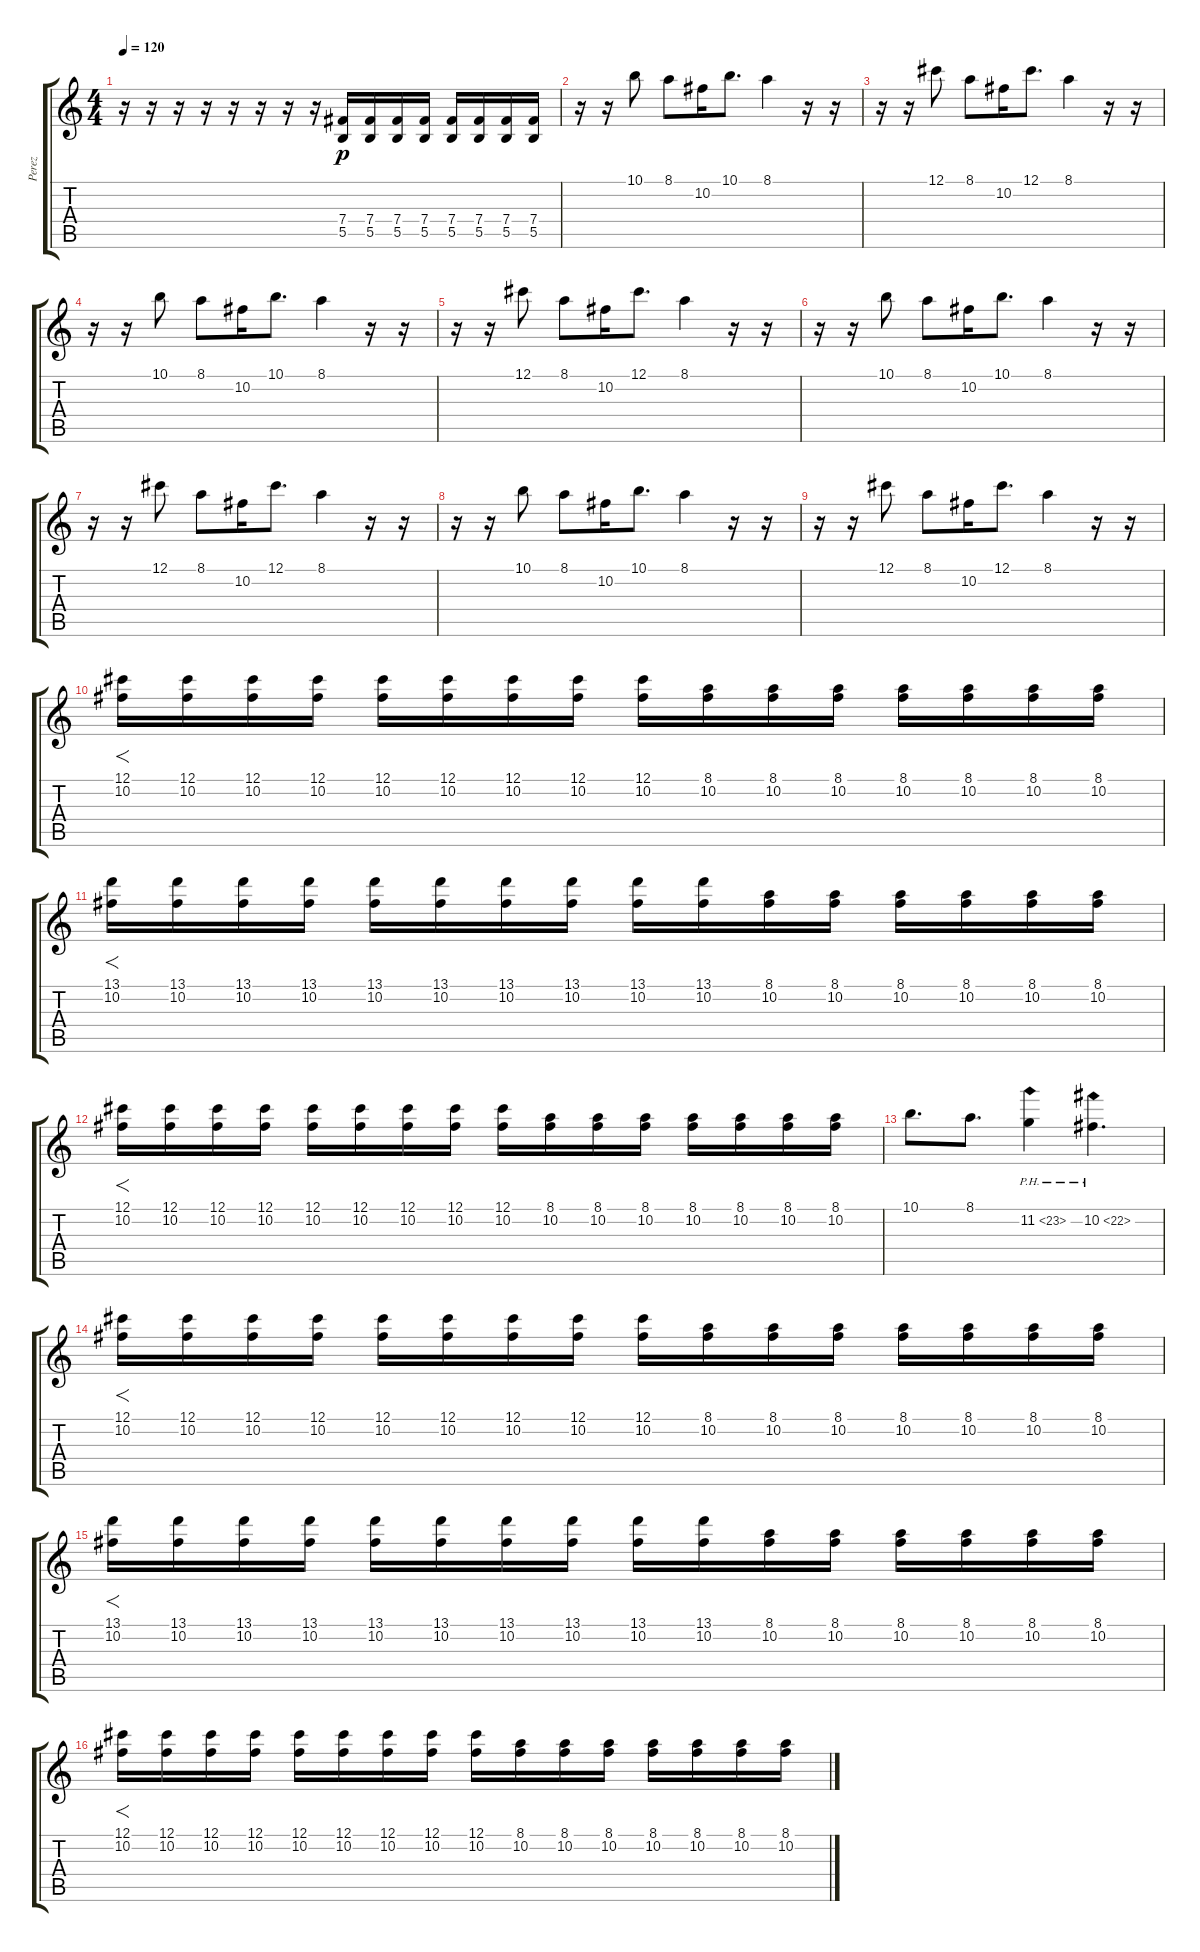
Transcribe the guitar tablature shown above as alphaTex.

\track ("Perez" "Perez") {instrument distortionguitar}
\staff {score tabs}
\tuning (Db4 Ab3 E3 B2 Gb2 B1) {hide}
\ts (4 4)
\tempo 120
\clef g2
\ks c
r.16{dy f} r.16 r.16 r.16 r.16 r.16 r.16 r.16 (7.4 5.5).16{dy p} (7.4 5.5).16 (7.4 5.5).16 (7.4 5.5).16 (7.4 5.5).16 (7.4 5.5).16 (7.4 5.5).16 (7.4 5.5).16 |
r.16 r.16 10.1.8 8.1.8 10.2.16 10.1.8{d} 8.1.4 r.16 r.16 |
r.16 r.16 12.1.8 8.1.8 10.2.16 12.1.8{d} 8.1.4 r.16 r.16 |
r.16 r.16 10.1.8 8.1.8 10.2.16 10.1.8{d} 8.1.4 r.16 r.16 |
r.16 r.16 12.1.8 8.1.8 10.2.16 12.1.8{d} 8.1.4 r.16 r.16 |
r.16 r.16 10.1.8 8.1.8 10.2.16 10.1.8{d} 8.1.4 r.16 r.16 |
r.16 r.16 12.1.8 8.1.8 10.2.16 12.1.8{d} 8.1.4 r.16 r.16 |
r.16 r.16 10.1.8 8.1.8 10.2.16 10.1.8{d} 8.1.4 r.16 r.16 |
r.16 r.16 12.1.8 8.1.8 10.2.16 12.1.8{d} 8.1.4 r.16 r.16 |
(12.1 10.2).16{f} (12.1 10.2).16 (12.1 10.2).16 (12.1 10.2).16 (12.1 10.2).16 (12.1 10.2).16 (12.1 10.2).16 (12.1 10.2).16 (12.1 10.2).16 (8.1 10.2).16 (8.1 10.2).16 (8.1 10.2).16 (8.1 10.2).16 (8.1 10.2).16 (8.1 10.2).16 (8.1 10.2).16 |
(13.1 10.2).16{f} (13.1 10.2).16 (13.1 10.2).16 (13.1 10.2).16 (13.1 10.2).16 (13.1 10.2).16 (13.1 10.2).16 (13.1 10.2).16 (13.1 10.2).16 (13.1 10.2).16 (8.1 10.2).16 (8.1 10.2).16 (8.1 10.2).16 (8.1 10.2).16 (8.1 10.2).16 (8.1 10.2).16 |
(12.1 10.2).16{f} (12.1 10.2).16 (12.1 10.2).16 (12.1 10.2).16 (12.1 10.2).16 (12.1 10.2).16 (12.1 10.2).16 (12.1 10.2).16 (12.1 10.2).16 (8.1 10.2).16 (8.1 10.2).16 (8.1 10.2).16 (8.1 10.2).16 (8.1 10.2).16 (8.1 10.2).16 (8.1 10.2).16 |
10.1.8{d} 8.1.8{d} 11.2{ph 12}.4 10.2{ph 12}.4{d} |
(12.1 10.2).16{f} (12.1 10.2).16 (12.1 10.2).16 (12.1 10.2).16 (12.1 10.2).16 (12.1 10.2).16 (12.1 10.2).16 (12.1 10.2).16 (12.1 10.2).16 (8.1 10.2).16 (8.1 10.2).16 (8.1 10.2).16 (8.1 10.2).16 (8.1 10.2).16 (8.1 10.2).16 (8.1 10.2).16 |
(13.1 10.2).16{f} (13.1 10.2).16 (13.1 10.2).16 (13.1 10.2).16 (13.1 10.2).16 (13.1 10.2).16 (13.1 10.2).16 (13.1 10.2).16 (13.1 10.2).16 (13.1 10.2).16 (8.1 10.2).16 (8.1 10.2).16 (8.1 10.2).16 (8.1 10.2).16 (8.1 10.2).16 (8.1 10.2).16 |
(12.1 10.2).16{f} (12.1 10.2).16 (12.1 10.2).16 (12.1 10.2).16 (12.1 10.2).16 (12.1 10.2).16 (12.1 10.2).16 (12.1 10.2).16 (12.1 10.2).16 (8.1 10.2).16 (8.1 10.2).16 (8.1 10.2).16 (8.1 10.2).16 (8.1 10.2).16 (8.1 10.2).16 (8.1 10.2).16
